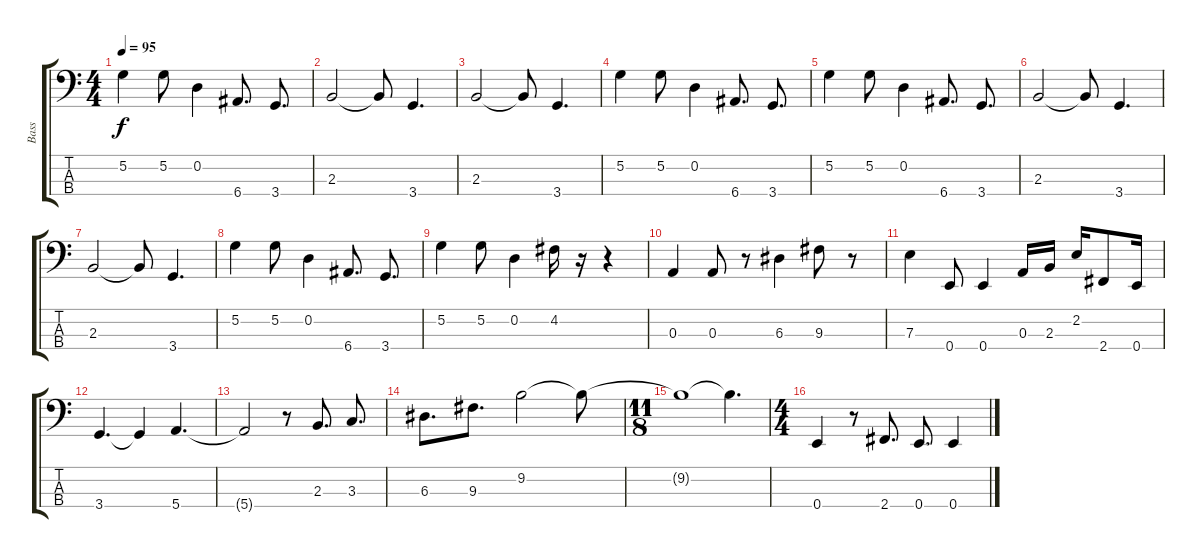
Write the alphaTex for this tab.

\track ("Bass" "Bass") {instrument electricbassfinger}
\staff {score tabs}
\tuning (G2 D2 A1 E1) {hide}
\ts (4 4)
\tempo 95
\clef f4
\ks c
5.2.4{dy f} 5.2.8 0.2.4 6.4.8{d} 3.4.8{d} |
2.3.2 2.3{t}.8 3.4.4{d} |
2.3.2 2.3{t}.8 3.4.4{d} |
5.2.4 5.2.8 0.2.4 6.4.8{d} 3.4.8{d} |
5.2.4 5.2.8 0.2.4 6.4.8{d} 3.4.8{d} |
2.3.2 2.3{t}.8 3.4.4{d} |
2.3.2 2.3{t}.8 3.4.4{d} |
5.2.4 5.2.8 0.2.4 6.4.8{d} 3.4.8{d} |
5.2.4{volume 13} 5.2.8 0.2.4 4.2.16 r.16 r.4 |
0.3.4 0.3.8 r.8 6.3.4 9.3.8 r.8 |
7.3.4 0.4.8 0.4.4 0.3.16 2.3.16 2.2.16 2.4.8 0.4.16 |
3.4.4{d} 3.4{t}.4 5.4.4{d} |
5.4{t}.2 r.8 2.3.8{d} 3.3.8{d} |
6.3.8{d} 9.3.8{d} 9.2.2{volume 3} 9.2{t}.8 |
\ts (11 8)
9.2{t}.1 9.2{t}.4{d} |
\ts (4 4)
0.4.4{volume 12} r.8 2.4.8{d} 0.4.8{d} 0.4.4
